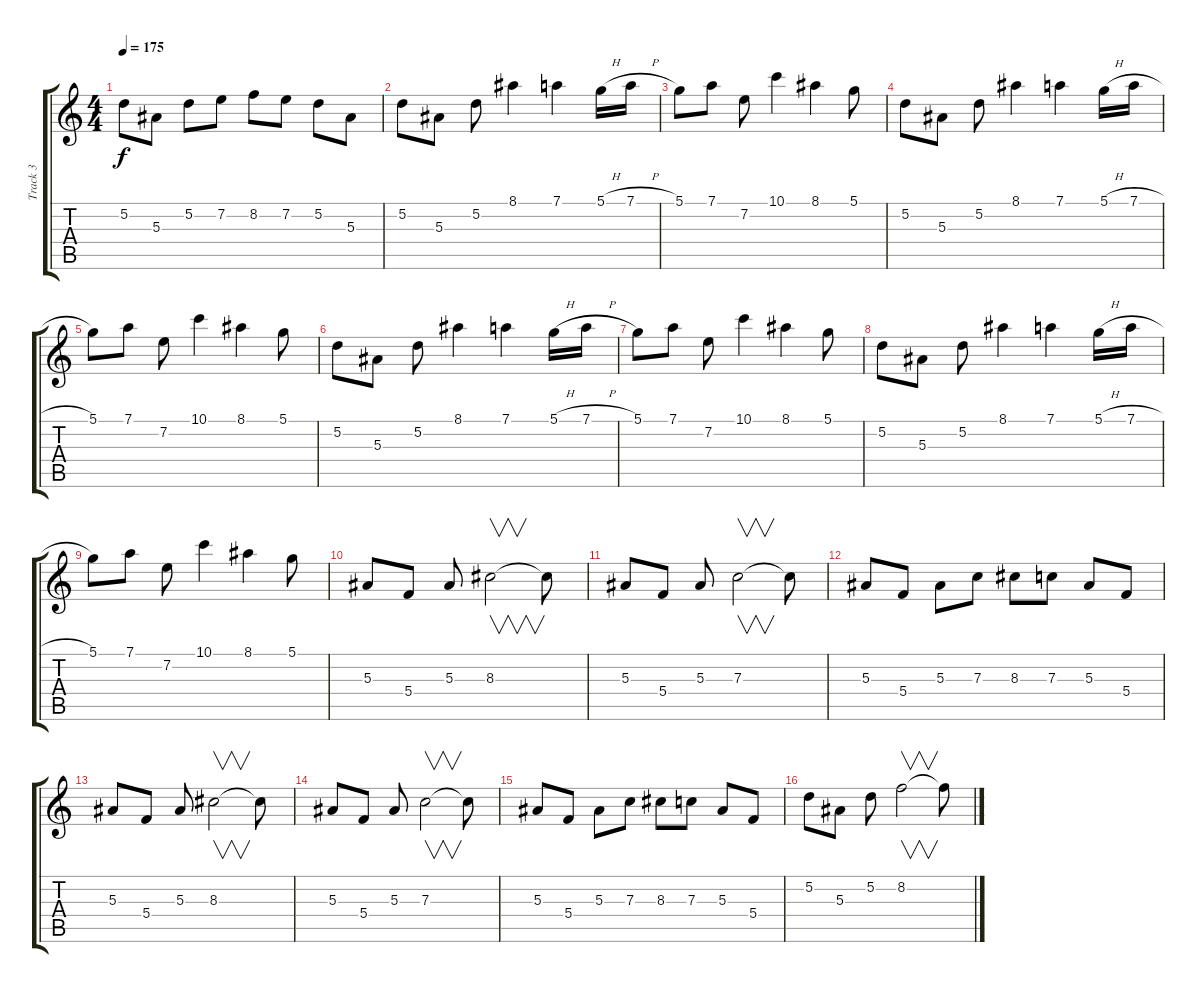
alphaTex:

\track ("Track 3" "Track 3") {instrument distortionguitar}
\staff {score tabs}
\tuning (D4 A3 F3 C3 G2 D2) {hide}
\ts (4 4)
\tempo 175
\clef g2
\ks c
5.2.8{dy f} 5.3.8 5.2.8 7.2.8 8.2.8 7.2.8 5.2.8 5.3.8 |
5.2.8 5.3.8 5.2.8 8.1.4 7.1.4 5.1{h}.16 7.1{h}.16 |
5.1.8 7.1.8 7.2.8 10.1.4 8.1.4 5.1.8 |
5.2.8 5.3.8 5.2.8 8.1.4 7.1.4 5.1{h}.16 7.1{h}.16 |
5.1.8 7.1.8 7.2.8 10.1.4 8.1.4 5.1.8 |
5.2.8 5.3.8 5.2.8 8.1.4 7.1.4 5.1{h}.16 7.1{h}.16 |
5.1.8 7.1.8 7.2.8 10.1.4 8.1.4 5.1.8 |
5.2.8 5.3.8 5.2.8 8.1.4 7.1.4 5.1{h}.16 7.1{h}.16 |
5.1.8 7.1.8 7.2.8 10.1.4 8.1.4 5.1.8 |
5.3.8 5.4.8 5.3.8 8.3.2{v} 8.3{t}.8 |
5.3.8 5.4.8 5.3.8 7.3.2{v} 7.3{t}.8 |
5.3.8 5.4.8 5.3.8 7.3.8 8.3.8 7.3.8 5.3.8 5.4.8 |
5.3.8 5.4.8 5.3.8 8.3.2{v} 8.3{t}.8 |
5.3.8 5.4.8 5.3.8 7.3.2{v} 7.3{t}.8 |
5.3.8 5.4.8 5.3.8 7.3.8 8.3.8 7.3.8 5.3.8 5.4.8 |
5.2.8 5.3.8 5.2.8 8.2.2{v} 8.2{t}.8
